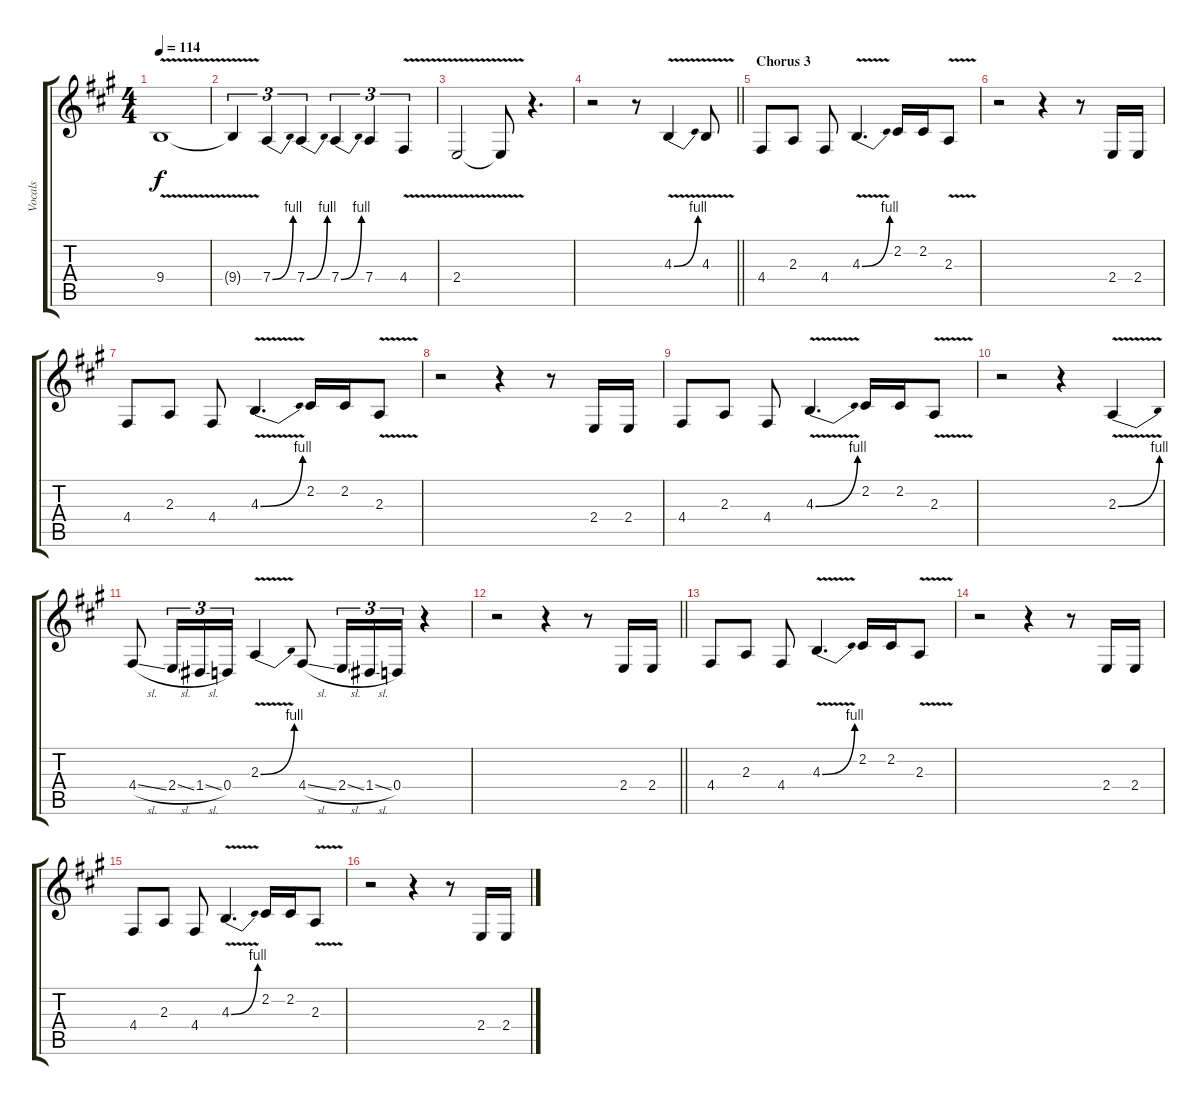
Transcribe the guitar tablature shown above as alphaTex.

\track ("Vocals" "Vocals") {instrument clarinet}
\staff {score tabs}
\tuning (E4 B3 G3 D3 A2 E2) {hide}
\ts (4 4)
\tempo 114
\clef g2
\ks a
9.4{v}.1{dy f} |
9.4{t}.4{tu (3 2)} 7.4{be (bend 0 0 60 4)}.4{tu (3 2)} 7.4{be (bend 0 0 60 4)}.4{tu (3 2)} 7.4{be (bend 0 0 60 4)}.4{tu (3 2)} 7.4.4{tu (3 2)} 4.4{v}.4{tu (3 2)} |
2.4{v}.2 2.4{t}.8 r.4{d} |
\barLineRight lightlight
r.2 r.8 4.3{be (bend 0 0 60 4) v}.4 4.3{v}.8 |
\section ("" "Chorus 3")
4.4.8 2.3.8 4.4.8 4.3{be (bend 0 0 60 4) v}.4{d} 2.2.16 2.2.16 2.3{v}.8 |
r.2 r.4 r.8 2.4.16 2.4.16 |
4.4.8 2.3.8 4.4.8 4.3{be (bend 0 0 60 4) v}.4{d} 2.2.16 2.2.16 2.3{v}.8 |
r.2 r.4 r.8 2.4.16 2.4.16 |
4.4.8 2.3.8 4.4.8 4.3{be (bend 0 0 60 4) v}.4{d} 2.2.16 2.2.16 2.3{v}.8 |
r.2 r.4 2.3{be (bend 0 0 60 4) v}.4 |
4.4{sl}.8 2.4{sl}.16{tu (3 2)} 1.4{sl}.16{tu (3 2)} 0.4.16{tu (3 2)} 2.3{be (bend 0 0 60 4) v}.4 4.4{sl}.8 2.4{sl}.16{tu (3 2)} 1.4{sl}.16{tu (3 2)} 0.4.16{tu (3 2)} r.4 |
\barLineRight lightlight
r.2 r.4 r.8 2.4.16 2.4.16 |
4.4.8 2.3.8 4.4.8 4.3{be (bend 0 0 60 4) v}.4{d} 2.2.16 2.2.16 2.3{v}.8 |
r.2 r.4 r.8 2.4.16 2.4.16 |
4.4.8 2.3.8 4.4.8 4.3{be (bend 0 0 60 4) v}.4{d} 2.2.16 2.2.16 2.3{v}.8 |
r.2 r.4 r.8 2.4.16 2.4.16
